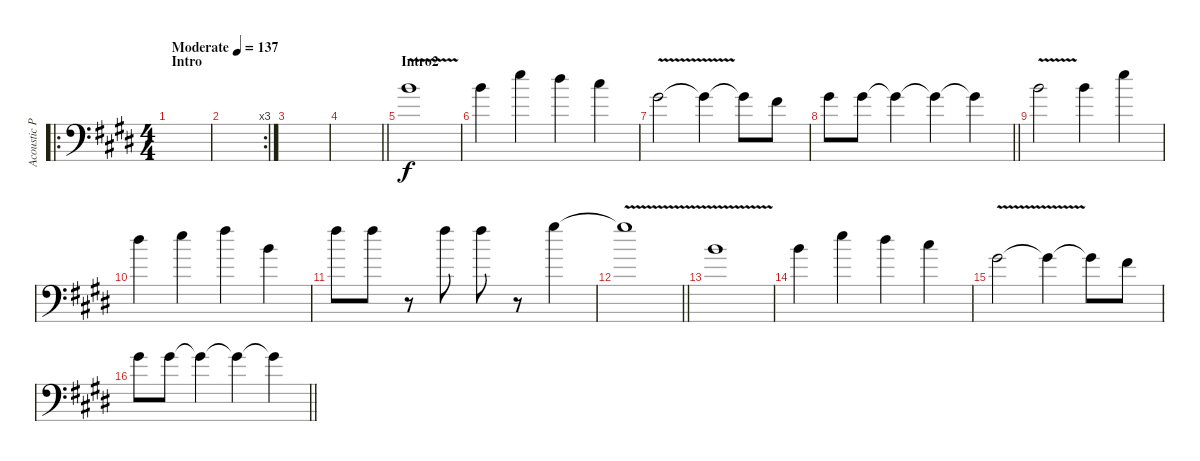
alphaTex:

\track ("Acoustic Piano (Staff 2)" "Acoustic P") {instrument acousticgrandpiano}
\staff {score}
\tuning (E4 B3 G3 D3 A2 E2 B1) {hide}
\ro
\ts (4 4)
\section ("" "Intro")
\tempo (137 "Moderate")
\clef f4
\ks e
|
\rc 3
|
|
\barLineRight lightlight
|
\section ("" "Intro2")
7.1{v}.1 |
7.1.4 12.1.4 11.1.4 9.1.4 |
4.1{v}.2 4.1{t}.4 4.1{t}.8 2.1.8 |
\barLineRight lightlight
4.1.8 4.1.8 4.1{t}.4 4.1{t}.4 4.1{t}.4 |
7.1{v}.2 7.1.4 12.1.4 |
11.1.4 12.1.4 14.1.4 7.1.4 |
14.1.8 14.1.8 r.8 14.1.8 14.1.8 r.8 16.1.4 |
\barLineRight lightlight
16.1{v t}.1 |
7.1{v}.1 |
7.1.4 12.1.4 11.1.4 9.1.4 |
4.1{v}.2 4.1{t}.4 4.1{t}.8 2.1.8 |
\barLineRight lightlight
4.1.8 4.1.8 4.1{t}.4 4.1{t}.4 4.1{t}.4
